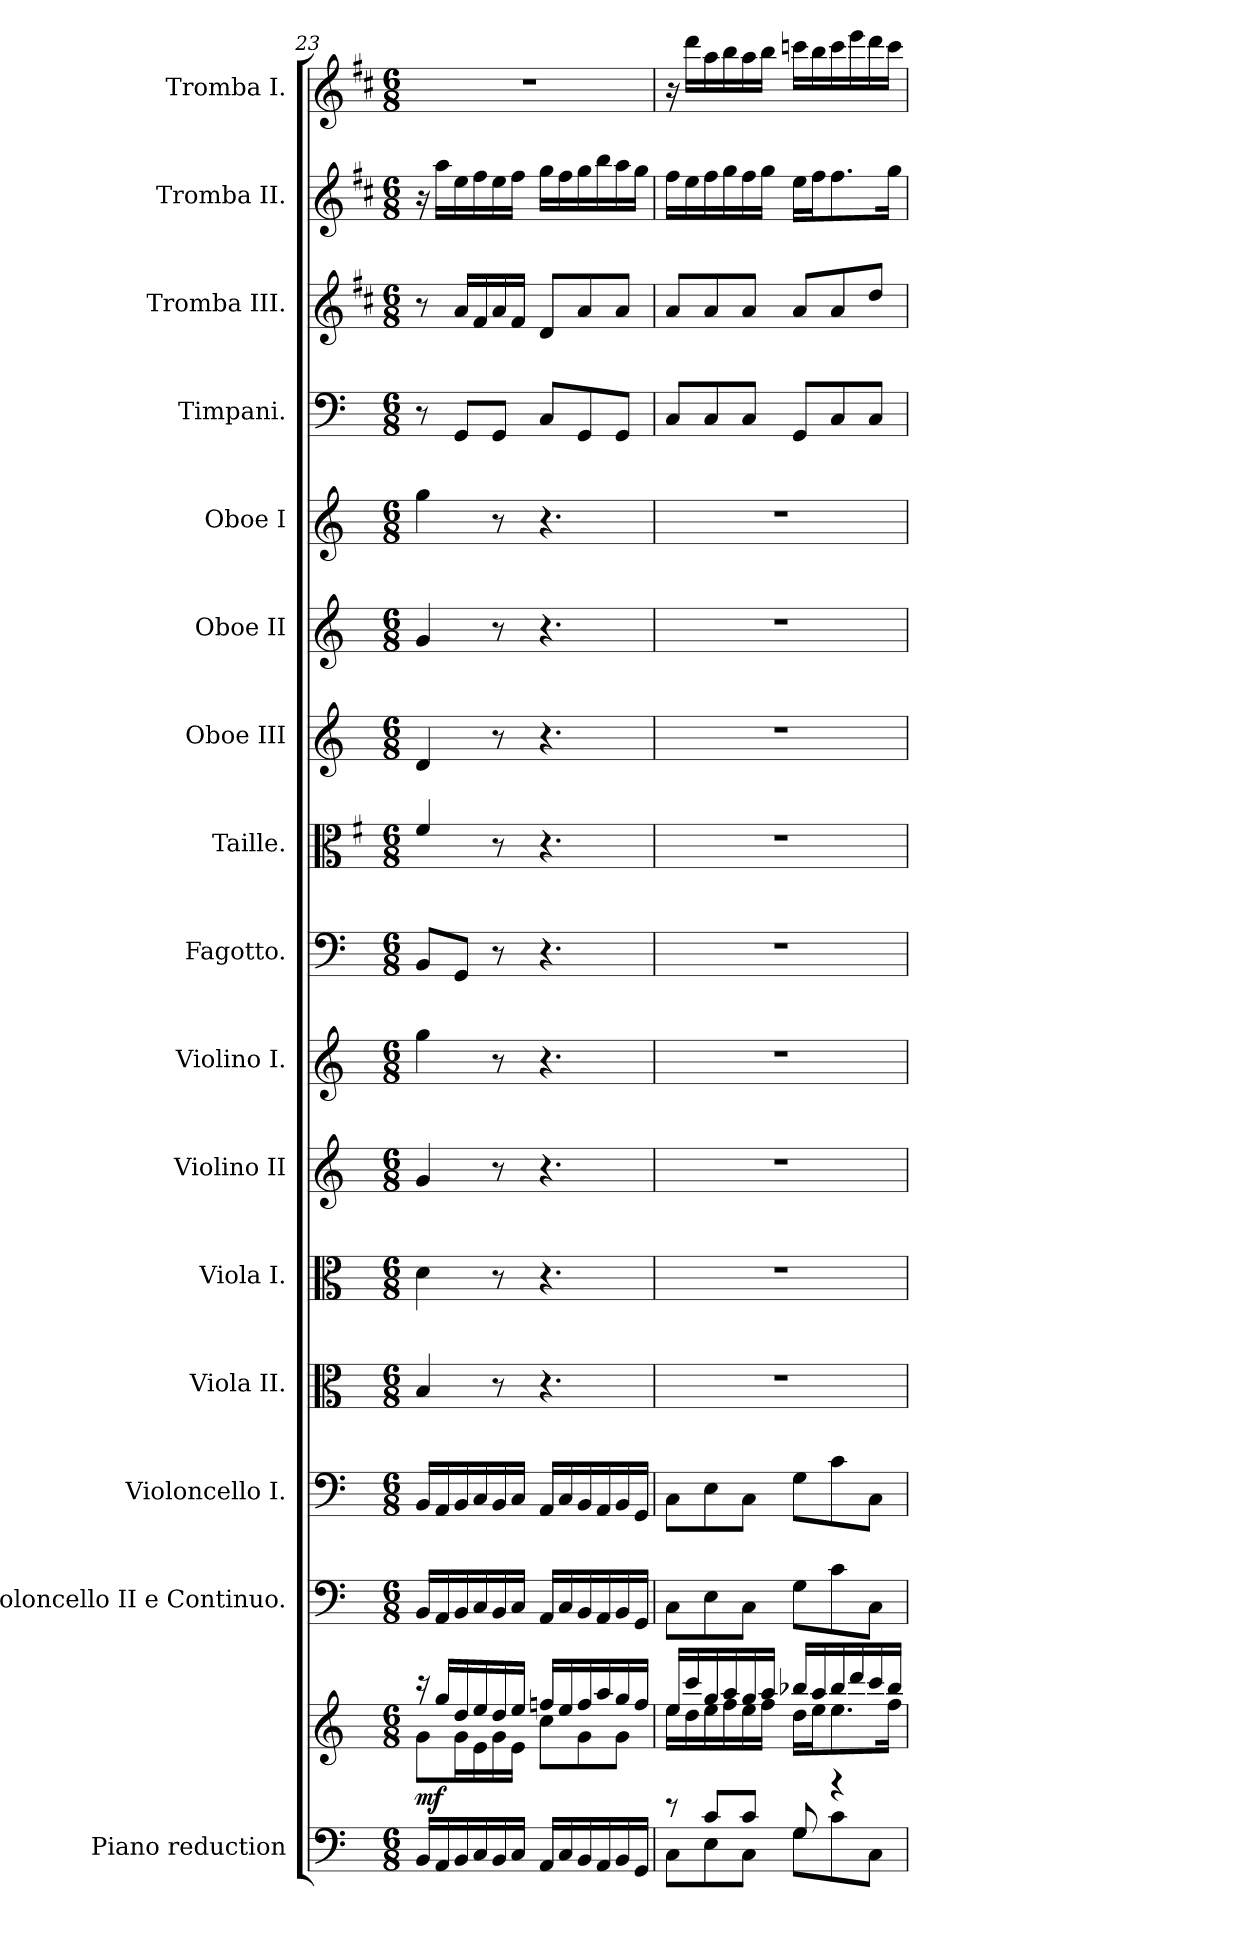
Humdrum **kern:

**kern	**kern	**dynam	**kern	**kern	**kern	**kern	**kern	**kern	**kern	**kern	**kern	**kern	**kern	**kern	**kern	**kern	**kern
*part16	*part16	*part16	*part15	*part14	*part13	*part12	*part11	*part10	*part9	*part8	*part7	*part6	*part5	*part4	*part3	*part2	*part1
*staff17	*staff16	*staff16/17	*staff15	*staff14	*staff13	*staff12	*staff11	*staff10	*staff9	*staff8	*staff7	*staff6	*staff5	*staff4	*staff3	*staff2	*staff1
*I"Piano reduction	*	*	*I"Violoncello II e Continuo.	*I"Violoncello I.	*I"Viola II.	*I"Viola I.	*I"Violino II	*I"Violino I.	*I"Fagotto.	*I"Taille.	*I"Oboe III	*I"Oboe II	*I"Oboe I	*I"Timpani.	*I"Tromba III.	*I"Tromba II.	*I"Tromba I.
*I'Pno	*	*	*I'Vc	*I'Vc	*I'Vla	*I'Vla	*	*I'Vln	*	*	*I'Ob	*I'Ob	*I'Ob	*I'Timp	*	*	*
*clefF4	*clefG2	*	*clefF4	*clefF4	*clefC3	*clefC3	*clefG2	*clefG2	*clefF4	*clefC3	*clefG2	*clefG2	*clefG2	*clefF4	*clefG2	*clefG2	*clefG2
*	*	*	*ITrd7c12	*	*	*	*	*	*	*ITrd4c7	*	*	*	*	*ITrd1c2	*ITrd1c2	*ITrd1c2
*k[]	*k[]	*	*k[]	*k[]	*k[]	*k[]	*k[]	*k[]	*k[]	*k[]	*k[]	*k[]	*k[]	*k[]	*k[]	*k[]	*k[]
*M6/8	*M6/8	*	*M6/8	*M6/8	*M6/8	*M6/8	*M6/8	*M6/8	*M6/8	*M6/8	*M6/8	*M6/8	*M6/8	*M6/8	*M6/8	*M6/8	*M6/8
=23	=23	=23	=23	=23	=23	=23	=23	=23	=23	=23	=23	=23	=23	=23	=23	=23	=23
*	*^	*	*	*	*	*	*	*	*	*	*	*	*	*	*	*	*
!	!	!	!LO:DY:b	!	!	!	!	!	!	!	!	!	!	!	!	!	!	!
16BB/LL	16r	8g\L	mf	16BBB/LL	16BB/LL	4B/	4d\	4g/	4gg\	8BB/L	4B/	4d/	4g/	4gg\	8r	8r	16r	2.r
16AA/	16gg/LL	.	.	16AAA/	16AA/	.	.	.	.	.	.	.	.	.	.	.	16gg\LL	.
16BB/	16dd/	16g\L	.	16BBB/	16BB/	.	.	.	.	8GG/J	.	.	.	.	8GG/L	16g/LL	16dd\	.
16C/	16ee/	16e\	.	16CC/	16C/	.	.	.	.	.	.	.	.	.	.	16e/	16ee\	.
16BB/	16dd/	16g\	.	16BBB/	16BB/	8r	8r	8r	8r	8r	8r	8r	8r	8r	8GG/J	16g/	16dd\	.
16C/JJ	16ee/JJ	16e\JJ	.	16CC/JJ	16C/JJ	.	.	.	.	.	.	.	.	.	.	16e/JJ	16ee\JJ	.
16AA/LL	16ffn/LL	8cc\L	.	16AAA/LL	16AA/LL	4.r	4.r	4.r	4.r	4.r	4.r	4.r	4.r	4.r	8C/L	8c/L	16ff\LL	.
16C/	16ee/	.	.	16CC/	16C/	.	.	.	.	.	.	.	.	.	.	.	16ee\	.
16BB/	16ff/	8g\	.	16BBB/	16BB/	.	.	.	.	.	.	.	.	.	8GG/	8g/	16ff\	.
16AA/	16aa/	.	.	16AAA/	16AA/	.	.	.	.	.	.	.	.	.	.	.	16aa\	.
16BB/	16gg/	8g\J	.	16BBB/	16BB/	.	.	.	.	.	.	.	.	.	8GG/J	8g/J	16gg\	.
16GG/JJ	16ff/JJ	.	.	16GGG/JJ	16GG/JJ	.	.	.	.	.	.	.	.	.	.	.	16ff\JJ	.
=24	=24	=24	=24	=24	=24	=24	=24	=24	=24	=24	=24	=24	=24	=24	=24	=24	=24	=24
*^	*	*	*	*	*	*	*	*	*	*	*	*	*	*	*	*	*	*
8r	8C\L	16ee/LL	16ee\LL	.	8CC\L	8C\L	2.r	2.r	2.r	2.r	2.r	2.r	2.r	2.r	2.r	8C/L	8g/L	16ee\LL	16r
.	.	16ccc/	16dd\	.	.	.	.	.	.	.	.	.	.	.	.	.	.	16dd\	16ccc\LL
8c/L	8E\	16gg/	16ee\	.	8EE\	8E\	.	.	.	.	.	.	.	.	.	8C/	8g/	16ee\	16gg\
.	.	16aa/	16ff\	.	.	.	.	.	.	.	.	.	.	.	.	.	.	16ff\	16aa\
8c/J	8C\J	16gg/	16ee\	.	8CC\J	8C\J	.	.	.	.	.	.	.	.	.	8C/J	8g/J	16ee\	16gg\
.	.	16aa/JJ	16ff\JJ	.	.	.	.	.	.	.	.	.	.	.	.	.	.	16ff\JJ	16aa\JJ
8G/	8G\L	16bb-X/LL	16dd\LL	.	8GG\L	8G\L	.	.	.	.	.	.	.	.	.	8GG/L	8g/L	16dd\LL	16bb-X\LL
.	.	16aa/	16ee\J	.	.	.	.	.	.	.	.	.	.	.	.	.	.	16ee\J	16aa\
4r	8c\	16bb-/	8.ee\	.	8C\	8c\	.	.	.	.	.	.	.	.	.	8C/	8g/	8.ee\	16bb-\
.	.	16ddd/	.	.	.	.	.	.	.	.	.	.	.	.	.	.	.	.	16ddd\
.	8C\J	16ccc/	.	.	8CC\J	8C\J	.	.	.	.	.	.	.	.	.	8C/J	8cc/J	.	16ccc\
.	.	16bb-/JJ	16ff\Jk	.	.	.	.	.	.	.	.	.	.	.	.	.	.	16ff\Jk	16bb-\JJ
*v	*v	*	*	*	*	*	*	*	*	*	*	*	*	*	*	*	*	*	*
*	*v	*v	*	*	*	*	*	*	*	*	*	*	*	*	*	*	*	*
=	=	=	=	=	=	=	=	=	=	=	=	=	=	=	=	=	=
*-	*-	*-	*-	*-	*-	*-	*-	*-	*-	*-	*-	*-	*-	*-	*-	*-	*-
